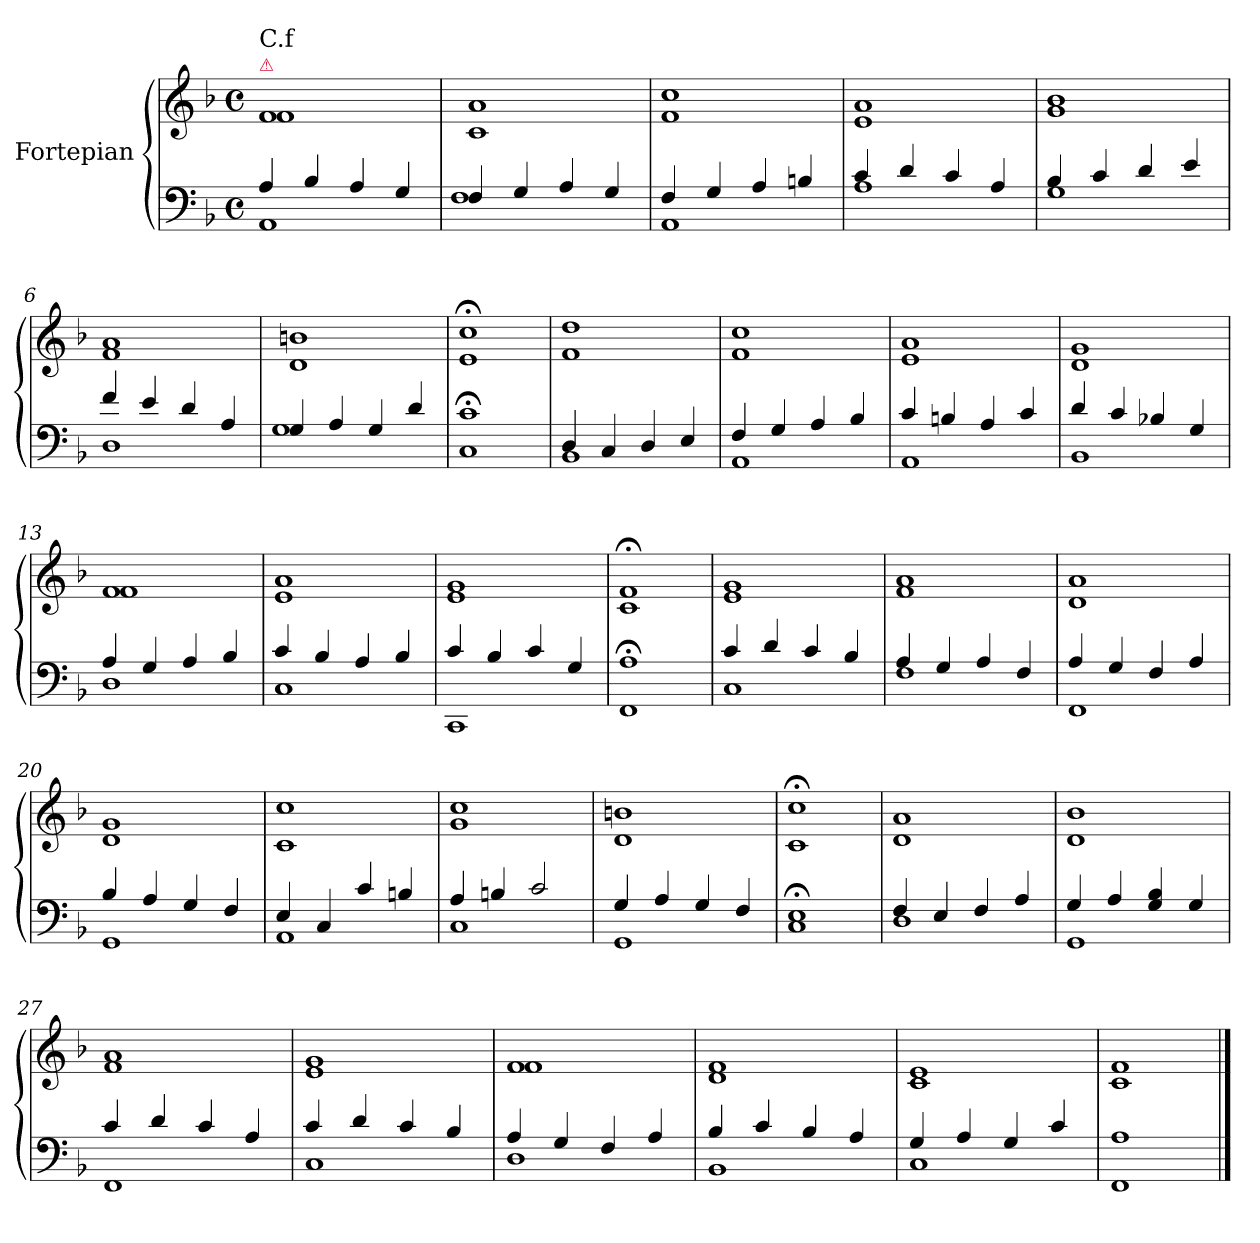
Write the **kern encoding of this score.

**kern	**kern
*part2	*part1
*staff2	*staff1
*I"Fortepian	*I"Fortepian
*clefF4	*clefG2
*k[b-]	*k[b-]
*F:	*F:
*M4/4	*M4/4
*met(c)	*met(c)
=1	=1
*^	*^
!	!	!LO:TX:a:color=crimson:t=⚠	!
!	!	!LO:TX:a:t=C.f	!
4A/	1AA	1f	1f
4B-/	.	.	.
4A/	.	.	.
4G/	.	.	.
=2	=2	=2	=2
4F/	1F	1a	1c
4G/	.	.	.
4A/	.	.	.
4G/	.	.	.
=3	=3	=3	=3
4F/	1AA	1cc	1f
4G/	.	.	.
4A/	.	.	.
4Bn/	.	.	.
=4	=4	=4	=4
4c/	1A	1a	1e
4d/	.	.	.
4c/	.	.	.
4A/	.	.	.
=5	=5	=5	=5
4B-/	1G	1b-	1g
4c/	.	.	.
4d/	.	.	.
4e/	.	.	.
=6	=6	=6	=6
4f/	1D	1a	1f
4e/	.	.	.
4d/	.	.	.
4A/	.	.	.
=7	=7	=7	=7
4G/	1G	1bn	1d
4A/	.	.	.
4G/	.	.	.
4d/	.	.	.
=8	=8	=8	=8
1c;<	1C	1cc;<	1e
=9	=9	=9	=9
4D/	1BB-	1dd	1f
4C/	.	.	.
4D/	.	.	.
4E/	.	.	.
=10	=10	=10	=10
4F/	1AA	1cc	1f
4G/	.	.	.
4A/	.	.	.
4B-/	.	.	.
=11	=11	=11	=11
4c/	1AA	1a	1e
4Bn/	.	.	.
4A/	.	.	.
4c/	.	.	.
=12	=12	=12	=12
4d/	1BB-	1g	1d
4c/	.	.	.
4B-X/	.	.	.
4G/	.	.	.
=13	=13	=13	=13
4A/	1D	1f	1f
4G/	.	.	.
4A/	.	.	.
4B-/	.	.	.
=14	=14	=14	=14
4c/	1C	1a	1e
4B-/	.	.	.
4A/	.	.	.
4B-/	.	.	.
=15	=15	=15	=15
4c/	1CC	1g	1e
4B-/	.	.	.
4c/	.	.	.
4G/	.	.	.
=16	=16	=16	=16
1A;<	1FF	1f;<	1c
=17	=17	=17	=17
4c/	1C	1g	1e
4d/	.	.	.
4c/	.	.	.
4B-/	.	.	.
=18	=18	=18	=18
4A/	1F	1a	1f
4G/	.	.	.
4A/	.	.	.
4F/	.	.	.
=19	=19	=19	=19
4A/	1FF	1a	1d
4G/	.	.	.
4F/	.	.	.
4A/	.	.	.
=20	=20	=20	=20
4B-/	1GG	1g	1d
4A/	.	.	.
4G/	.	.	.
4F/	.	.	.
=21	=21	=21	=21
4E/	1AA	1cc	1c
4Ci/	.	.	.
4c/	.	.	.
4Bn/	.	.	.
=22	=22	=22	=22
4A/	1C	1cc	1g
4Bn/	.	.	.
2ci/	.	.	.
=23	=23	=23	=23
4G/	1GG	1bn	1d
4A/	.	.	.
4G/	.	.	.
4F/	.	.	.
=24	=24	=24	=24
1E;<	1C	1cc;<	1c
=25	=25	=25	=25
4F/	1D	1a	1d
4E/	.	.	.
4F/	.	.	.
4A/	.	.	.
=26	=26	=26	=26
4G/	1GG	1b-	1d
4A/	.	.	.
4G/ 4B-/	.	.	.
4G/	.	.	.
=27	=27	=27	=27
4c/	1FF	1a	1f
4d/	.	.	.
4c/	.	.	.
4A/	.	.	.
=28	=28	=28	=28
4c/	1C	1g	1e
4d/	.	.	.
4c/	.	.	.
4B-/	.	.	.
=29	=29	=29	=29
4A/	1D	1f	1f
4G/	.	.	.
4F/	.	.	.
4A/	.	.	.
=30	=30	=30	=30
4B-/	1BB-	1f	1d
4c/	.	.	.
4B-/	.	.	.
4A/	.	.	.
=31	=31	=31	=31
4G/	1C	1e	1c
4A/	.	.	.
4G/	.	.	.
4c/	.	.	.
=32	=32	=32	=32
1A	1FF	1f	1c
*v	*v	*	*
*	*v	*v
==	==
*-	*-
